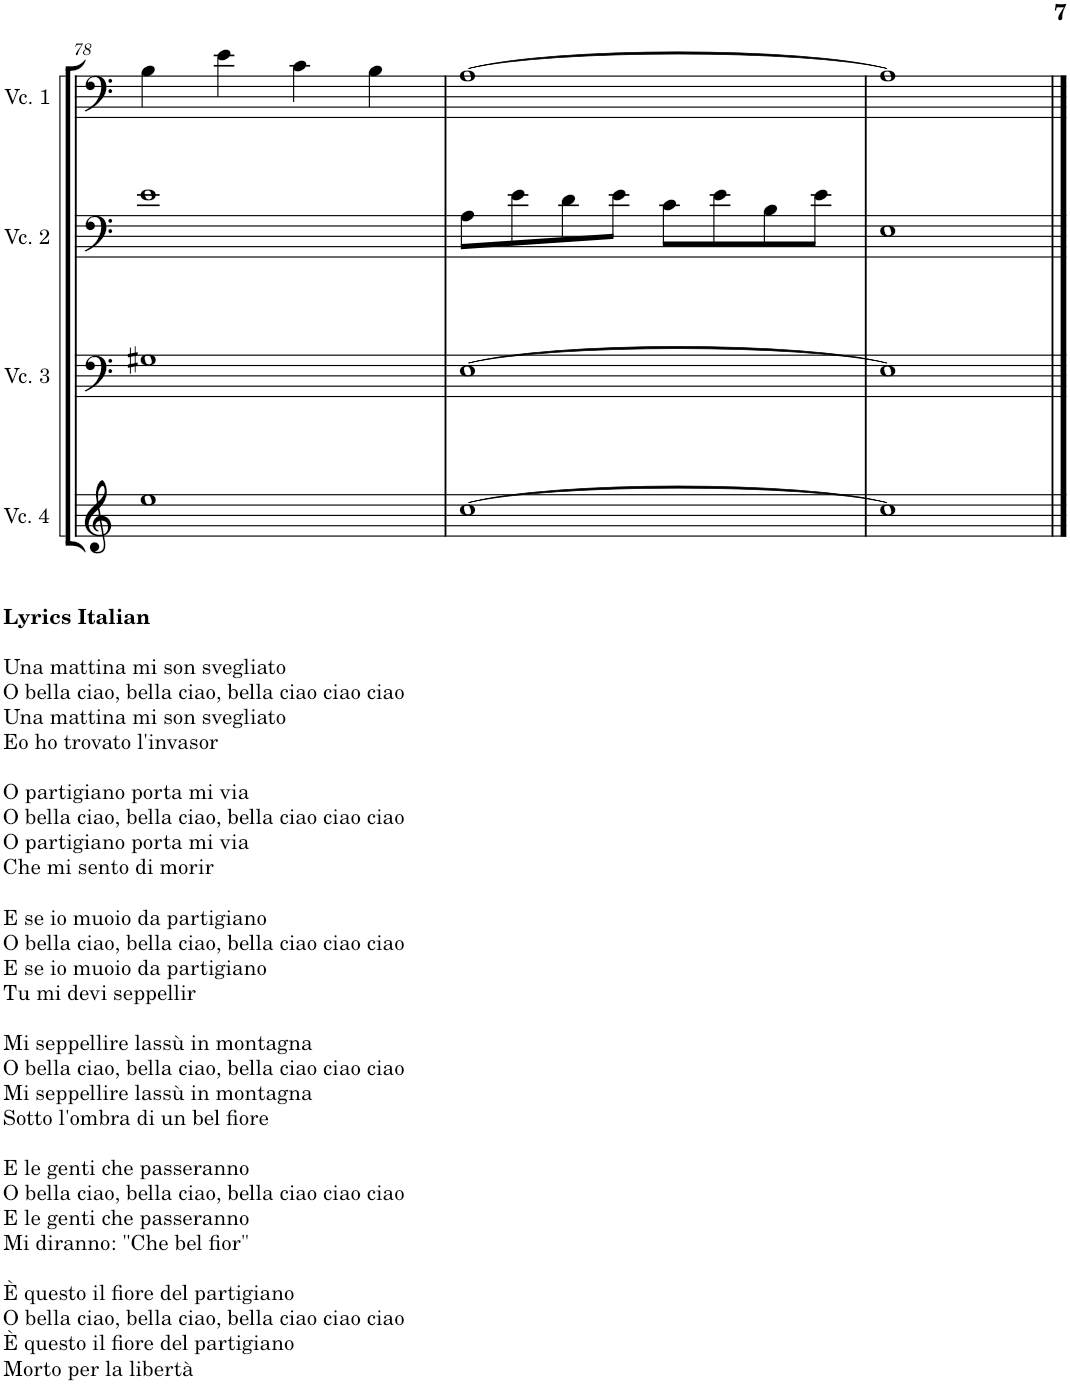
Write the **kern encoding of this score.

**kern	**kern	**kern	**kern
*part4	*part3	*part2	*part1
*staff4	*staff3	*staff2	*staff1
*I"Cello 4	*I"Cello 3	*I"Cello 2	*I"Cello 1
!!LO:PB:g=z
*clefG2	*clefF4	*clefF4	*clefF4
*k[]	*k[]	*k[]	*k[]
*M4/4	*M4/4	*M4/4	*M4/4
=78	=78	=78	=78
!LO:TX:b:B:t=Lyrics Italian	!	!	!
!LO:TX:b:t=Una mattina mi son svegliato	!	!	!
!LO:TX:b:t=O bella ciao, bella ciao, bella ciao ciao ciao	!	!	!
!LO:TX:b:t=Una mattina mi son svegliato	!	!	!
!LO:TX:b:t=Eo ho trovato l'invasor	!	!	!
!LO:TX:b:t=O partigiano porta mi via	!	!	!
!LO:TX:b:t=O bella ciao, bella ciao, bella ciao ciao ciao	!	!	!
!LO:TX:b:t=O partigiano porta mi via	!	!	!
!LO:TX:b:t=Che mi sento di morir	!	!	!
!LO:TX:b:t=E se io muoio da partigiano	!	!	!
!LO:TX:b:t=O bella ciao, bella ciao, bella ciao ciao ciao	!	!	!
!LO:TX:b:t=E se io muoio da partigiano	!	!	!
!LO:TX:b:t=Tu mi devi seppellir	!	!	!
!LO:TX:b:t=Mi seppellire lassù in montagna	!	!	!
!LO:TX:b:t=O bella ciao, bella ciao, bella ciao ciao ciao	!	!	!
!LO:TX:b:t=Mi seppellire lassù in montagna	!	!	!
!LO:TX:b:t=Sotto l'ombra di un bel fiore	!	!	!
!LO:TX:b:t=E le genti che passeranno	!	!	!
!LO:TX:b:t=O bella ciao, bella ciao, bella ciao ciao ciao	!	!	!
!LO:TX:b:t=E le genti che passeranno	!	!	!
!LO:TX:b:t=Mi diranno&colon; "Che bel fior"	!	!	!
!LO:TX:b:t=È questo il fiore del partigiano	!	!	!
!LO:TX:b:t=O bella ciao, bella ciao, bella ciao ciao ciao	!	!	!
!LO:TX:b:t=È questo il fiore del partigiano	!	!	!
!LO:TX:b:t=Morto per la libertà	!	!	!
1ee	1G#X	1e	4B\
.	.	.	4e\
.	.	.	4c\
.	.	.	4B\
=79	=79	=79	=79
[1cc	[1E	8A\L	[1A
.	.	8e\	.
.	.	8d\	.
.	.	8e\J	.
.	.	8c\L	.
.	.	8e\	.
.	.	8B\	.
.	.	8e\J	.
=80	=80	=80	=80
1cc]	1E]	1E	1A]
==	==	==	==
*-	*-	*-	*-
